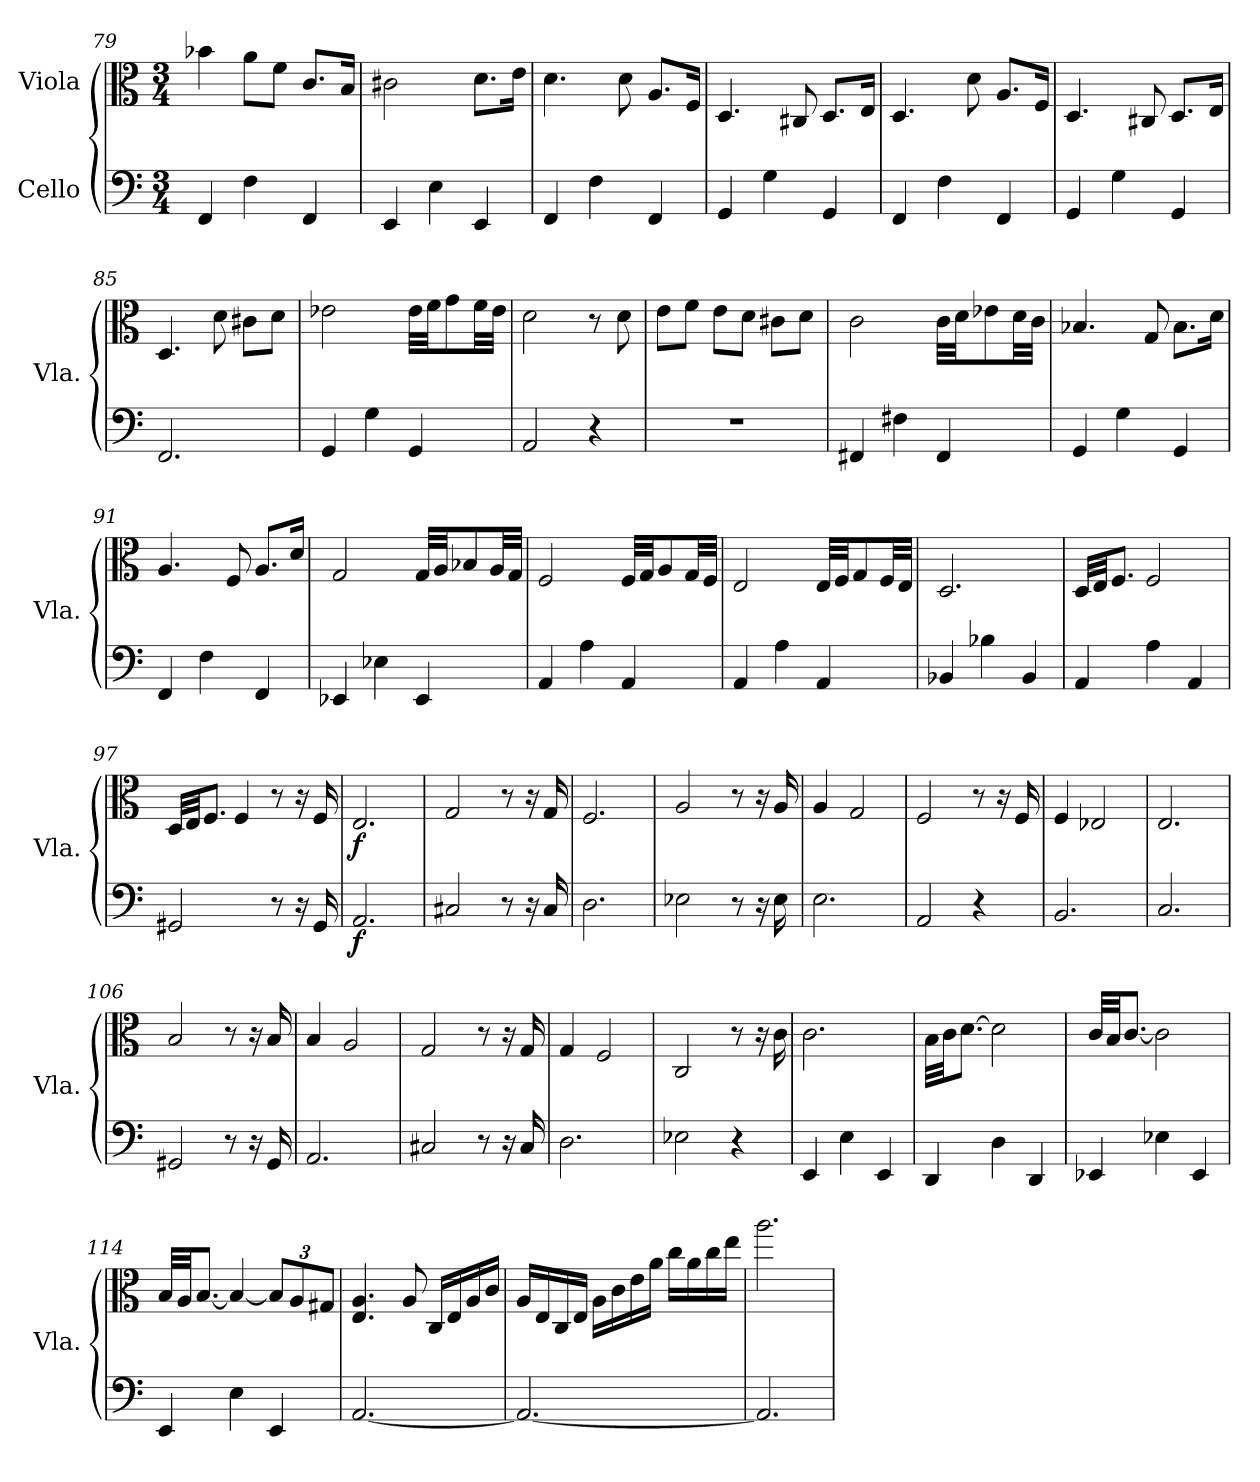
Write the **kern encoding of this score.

**kern	**dynam	**kern	**dynam
*part2	*part2	*part1	*part1
*staff2	*staff2	*staff1	*staff1
*I"Cello	*	*I"Viola	*
*	*	*I'Vla.	*
*clefF4	*	*clefC3	*
*k[]	*	*k[]	*
*M3/4	*	*M3/4	*
=79	=79	=79	=79
4FF/	.	4b-X\	.
4F\	.	8a\L	.
.	.	8f\J	.
4FF/	.	8.c/L	.
.	.	16B/Jk	.
=80	=80	=80	=80
4EE/	.	2c#X\	.
4E\	.	.	.
4EE/	.	8.d\L	.
.	.	16e\Jk	.
=81	=81	=81	=81
4FF/	.	4.d\	.
4F\	.	.	.
.	.	8d\	.
4FF/	.	8.A/L	.
.	.	16F/Jk	.
=82	=82	=82	=82
4GG/	.	4.D/	.
4G\	.	.	.
.	.	8C#X/	.
4GG/	.	8.D/L	.
.	.	16E/Jk	.
!!LO:LB:g=z
=83	=83	=83	=83
4FF/	.	4.D/	.
4F\	.	.	.
.	.	8d\	.
4FF/	.	8.A/L	.
.	.	16F/Jk	.
=84	=84	=84	=84
4GG/	.	4.D/	.
4G\	.	.	.
.	.	8C#X/	.
4GG/	.	8.D/L	.
.	.	16E/Jk	.
=85	=85	=85	=85
2.FF/	.	4.D/	.
.	.	8d\	.
.	.	8c#X\L	.
.	.	8d\J	.
=86	=86	=86	=86
4GG/	.	2e-X\	.
4G\	.	.	.
4GG/	.	32e-\LLL	.
.	.	32f\JJ	.
.	.	8g\	.
.	.	32f\LL	.
.	.	32e-\JJJ	.
=87	=87	=87	=87
2AA/	.	2d\	.
4r	.	8r	.
.	.	8d\	.
=88	=88	=88	=88
2.r	.	8e\L	.
.	.	8f\J	.
.	.	8e\L	.
.	.	8d\J	.
.	.	8c#X\L	.
.	.	8d\J	.
!!LO:LB:g=z
=89	=89	=89	=89
4FF#X/	.	2c\	.
4F#X\	.	.	.
4FF#/	.	32c\LLL	.
.	.	32d\JJ	.
.	.	8e-X\	.
.	.	32d\LL	.
.	.	32c\JJJ	.
=90	=90	=90	=90
4GG/	.	4.B-X/	.
4G\	.	.	.
.	.	8G/	.
4GG/	.	8.B-\L	.
.	.	16d\Jk	.
=91	=91	=91	=91
4FF/	.	4.A/	.
4F\	.	.	.
.	.	8F/	.
4FF/	.	8.A/L	.
.	.	16d/Jk	.
=92	=92	=92	=92
4EE-X/	.	2G/	.
4E-X\	.	.	.
4EE-/	.	32G/LLL	.
.	.	32A/JJ	.
.	.	8B-X/	.
.	.	32A/LL	.
.	.	32G/JJJ	.
=93	=93	=93	=93
4AA/	.	2F/	.
4A\	.	.	.
4AA/	.	32F/LLL	.
.	.	32G/JJ	.
.	.	8A/	.
.	.	32G/LL	.
.	.	32F/JJJ	.
!!LO:PB:g=z
=94	=94	=94	=94
4AA/	.	2E/	.
4A\	.	.	.
4AA/	.	32E/LLL	.
.	.	32F/JJ	.
.	.	8G/	.
.	.	32F/LL	.
.	.	32E/JJJ	.
=95	=95	=95	=95
4BB-X/	.	2.D/	.
4B-X\	.	.	.
4BB-/	.	.	.
=96	=96	=96	=96
4AA/	.	32D/LLL	.
.	.	32E/JJ	.
.	.	8.F/J	.
4A\	.	2F/	.
4AA/	.	.	.
=97	=97	=97	=97
2GG#X/	.	32D/LLL	.
.	.	32E/JJ	.
.	.	8.F/J	.
.	.	4F/	.
8r	.	8r	.
16r	.	16r	.
16GG#/	.	16F/	.
=98	=98	=98	=98
!	!LO:DY:b	!	!LO:DY:b
2.AA/	f	2.E/	f
=99	=99	=99	=99
2C#X/	.	2G/	.
8r	.	8r	.
16r	.	16r	.
16C#/	.	16G/	.
=100	=100	=100	=100
2.D\	.	2.F/	.
=101	=101	=101	=101
2E-X\	.	2A/	.
8r	.	8r	.
16r	.	16r	.
16E-\	.	16A/	.
!!LO:LB:g=z
=102	=102	=102	=102
2.E\	.	4A/	.
.	.	2G/	.
=103	=103	=103	=103
2AA/	.	2F/	.
4r	.	8r	.
.	.	16r	.
.	.	16F/	.
=104	=104	=104	=104
2.BB/	.	4F/	.
.	.	2E-X/	.
=105	=105	=105	=105
2.C/	.	2.E/	.
=106	=106	=106	=106
2GG#X/	.	2B/	.
8r	.	8r	.
16r	.	16r	.
16GG#/	.	16B/	.
=107	=107	=107	=107
2.AA/	.	4B/	.
.	.	2A/	.
=108	=108	=108	=108
2C#X/	.	2G/	.
8r	.	8r	.
16r	.	16r	.
16C#/	.	16G/	.
=109	=109	=109	=109
2.D\	.	4G/	.
.	.	2F/	.
=110	=110	=110	=110
2E-X\	.	2C/	.
4r	.	8r	.
.	.	16r	.
.	.	16c\	.
=111	=111	=111	=111
4EE/	.	2.c\	.
4E\	.	.	.
4EE/	.	.	.
!!LO:LB:g=z
=112	=112	=112	=112
4DD/	.	32B\LLL	.
.	.	32c\JJ	.
.	.	[8.d\J	.
4D\	.	2d\]	.
4DD/	.	.	.
=113	=113	=113	=113
4EE-X/	.	32c/LLL	.
.	.	32B/JJ	.
.	.	[8.c/J	.
4E-X\	.	2c\]	.
4EE-/	.	.	.
=114	=114	=114	=114
4EE/	.	32B/LLL	.
.	.	32A/JJ	.
.	.	[8.B/J	.
4E\	.	4B/_	.
*	*	*Xbrackettup	*
4EE/	.	12B/L]	.
.	.	12A/	.
.	.	12G#X/J	.
=115	=115	=115	=115
[2.AA/	.	4.E/ 4.A/	.
.	.	8A/	.
.	.	16C/LL	.
.	.	16E/	.
.	.	16A/	.
.	.	16c/JJ	.
=116	=116	=116	=116
2.AA/_	.	16A/LL	.
.	.	16E/	.
.	.	16C/	.
.	.	16E/JJ	.
.	.	16A\LL	.
.	.	16c\	.
.	.	16e\	.
.	.	16a\JJ	.
.	.	16cc\LL	.
.	.	16a\	.
.	.	16cc\	.
.	.	16ee\JJ	.
!!LO:LB:g=z
=117	=117	=117	=117
2.AA/]	.	2.aa\	.
=	=	=	=
*-	*-	*-	*-
